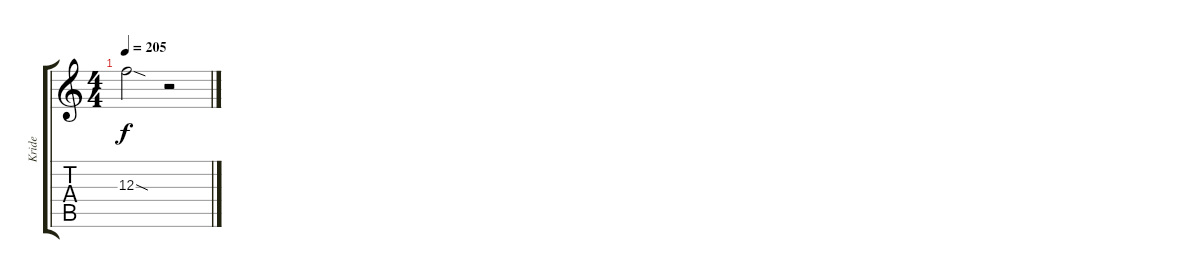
\track ("Kride" "Kride") {instrument distortionguitar}
\staff {score tabs}
\tuning (D4 A3 F3 C3 G2 D2) {hide}
\ts (4 4)
\tempo 205
\clef g2
\ks c
12.3{sod}.2{dy f} r.2
